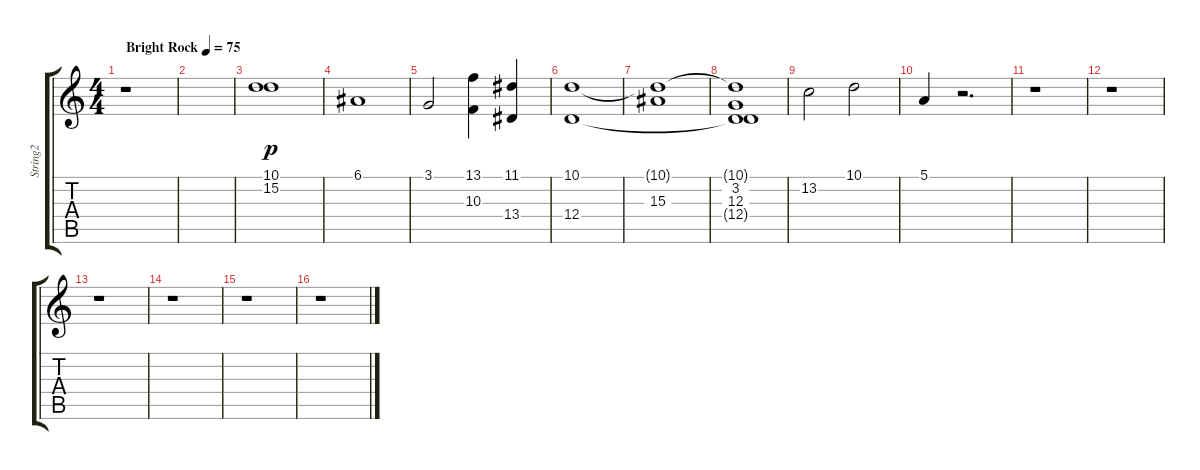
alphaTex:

\track ("String2" "String2") {instrument synthstrings1}
\staff {score tabs}
\tuning (E4 B3 G3 D3 A2 E2) {hide}
\ts (4 4)
\tempo (75 "Bright Rock")
\clef g2
\ks c
r.1{dy p instrument synthstrings1} |
|
(10.1 15.2).1 |
6.1.1 |
3.1.2 (13.1 10.3).4 (11.1 13.4).4 |
(10.1 12.4).1 |
(10.1{t} 15.3).1 |
(10.1{t} 3.2 12.3 12.4{t}).1 |
13.2.2 10.1.2 |
5.1.4 r.2{d} |
r.1 |
r.1 |
r.1 |
r.1 |
r.1 |
r.1
